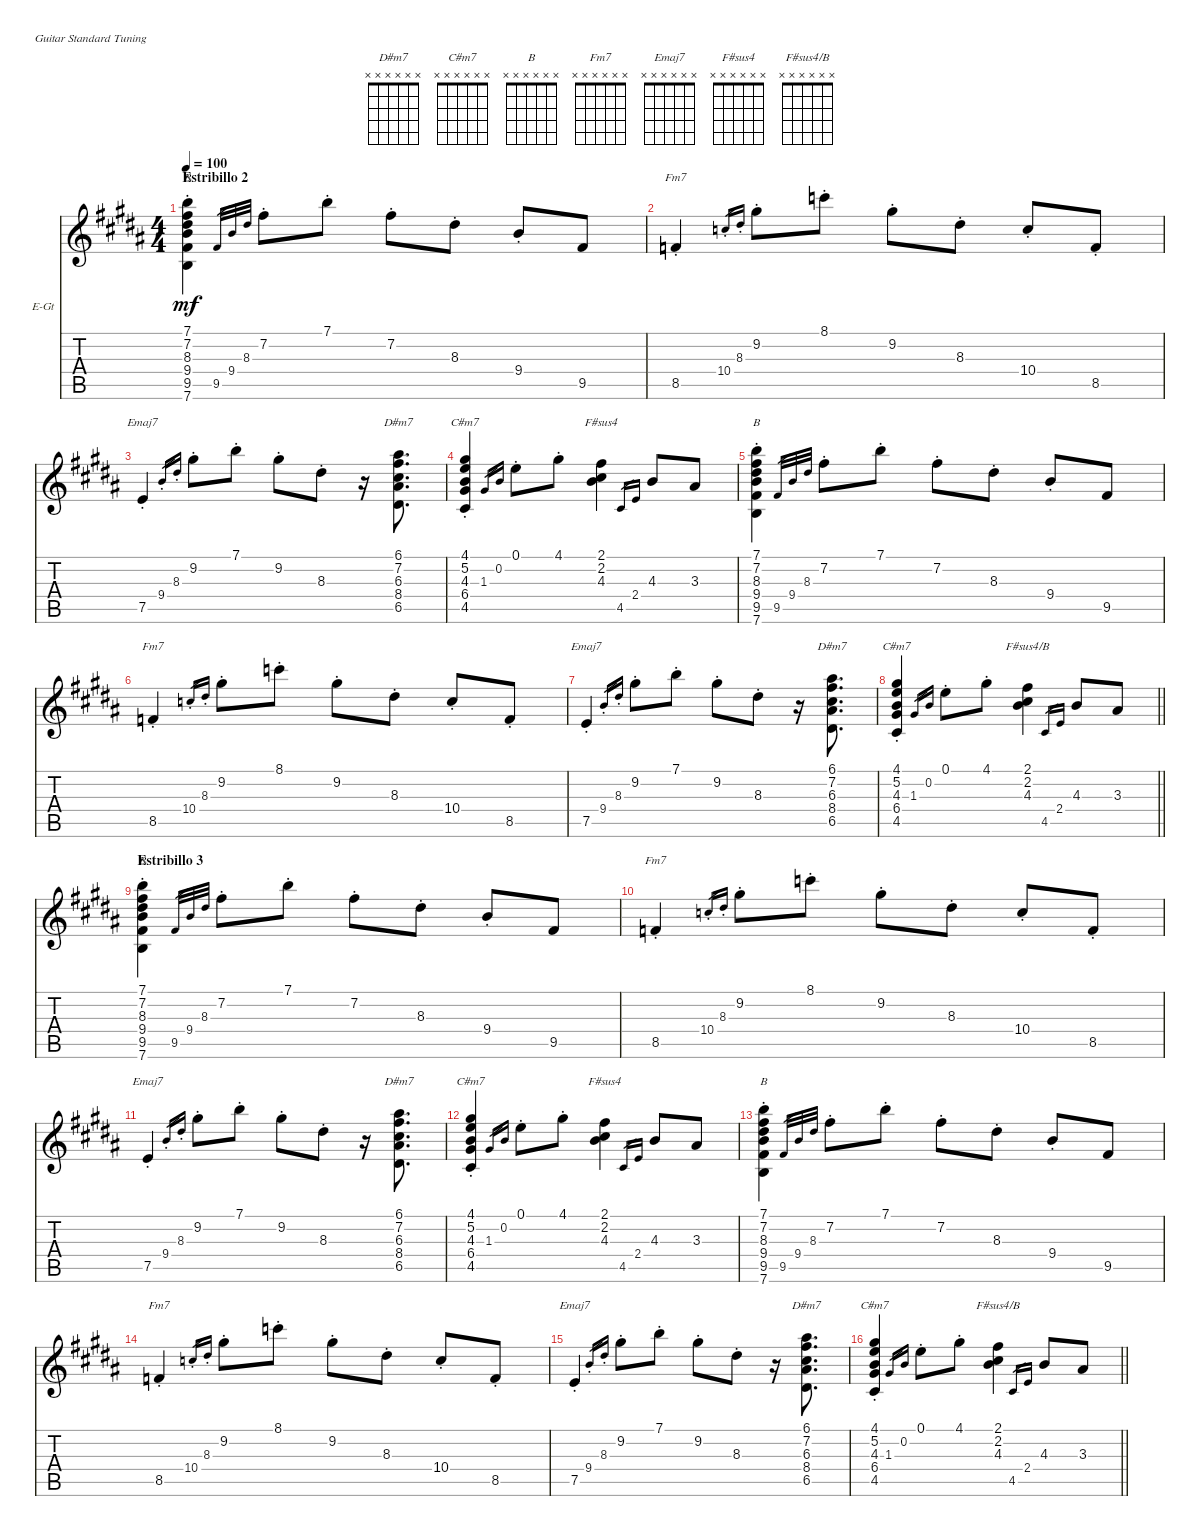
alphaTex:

\bracketExtendMode nobrackets
\firstSystemTrackNameOrientation horizontal
\otherSystemsTrackNameOrientation horizontal
\track ("Electric Guitar" "E-Gt") {instrument electricguitarclean}
\staff {score tabs}
\tuning (E4 B3 G3 D3 A2 E2)
\chord ("D#m7" x x x x x x)
\chord ("C#m7" x x x x x x)
\chord ("B" x x x x x x)
\chord ("Fm7" x x x x x x)
\chord ("Emaj7" x x x x x x)
\chord ("F#sus4" x x x x x x)
\chord ("F#sus4/B" x x x x x x)
\ts (4 4)
\section ("" "Estribillo 2")
\tempo 100
\clef g2
\ks b
(7.6{st} 9.5 9.4 8.3 7.2 7.1).4{ch "B" dy mf} 9.5.32{gr} 9.4.32{gr} 8.3.32{gr} 7.2{st}.8 7.1{st}.8 7.2{st}.8 8.3{st}.8 9.4{st}.8 9.5.8 |
8.5{st}.4{ch "Fm7"} 10.4{st}.16{gr} 8.3{st}.16{gr} 9.2{st}.8 8.1{st}.8 9.2{st}.8 8.3{st}.8 10.4{st}.8 8.5{st}.8 |
7.5{st}.4{ch "Emaj7"} 9.4{st}.16{gr} 8.3{st}.16{gr} 9.2{st}.8 7.1{st}.8 9.2{st}.8 8.3{st}.8 r.16 (7.2 6.3 8.4 6.5 6.1).8{d ch "D#m7"} |
(5.2 4.3 6.4 4.5{st} 4.1).4{ch "C#m7"} 1.3.16{gr} 0.2.16{gr} 0.1{st}.8 4.1{st}.8 (2.1 2.2 4.3).4{ch "F#sus4"} 4.5.16{gr} 2.4.16{gr} 4.3.8 3.3.8 |
(7.6{st} 9.5 9.4 8.3 7.2 7.1).4{ch "B"} 9.5.32{gr} 9.4.32{gr} 8.3.32{gr} 7.2{st}.8 7.1{st}.8 7.2{st}.8 8.3{st}.8 9.4{st}.8 9.5.8 |
8.5{st}.4{ch "Fm7"} 10.4{st}.16{gr} 8.3{st}.16{gr} 9.2{st}.8 8.1{st}.8 9.2{st}.8 8.3{st}.8 10.4{st}.8 8.5{st}.8 |
7.5{st}.4{ch "Emaj7"} 9.4{st}.16{gr} 8.3{st}.16{gr} 9.2{st}.8 7.1{st}.8 9.2{st}.8 8.3{st}.8 r.16 (7.2 6.3 8.4 6.5 6.1).8{d ch "D#m7"} |
\barLineRight lightlight
(5.2 4.3 6.4 4.5{st} 4.1).4{ch "C#m7"} 1.3.16{gr} 0.2.16{gr} 0.1{st}.8 4.1{st}.8 (2.1 2.2 4.3).4{ch "F#sus4/B"} 4.5.16{gr} 2.4.16{gr} 4.3.8 3.3.8 |
\section ("" "Estribillo 3")
(7.6{st} 9.5 9.4 8.3 7.2 7.1).4{ch "B"} 9.5.32{gr} 9.4.32{gr} 8.3.32{gr} 7.2{st}.8 7.1{st}.8 7.2{st}.8 8.3{st}.8 9.4{st}.8 9.5.8 |
8.5{st}.4{ch "Fm7"} 10.4{st}.16{gr} 8.3{st}.16{gr} 9.2{st}.8 8.1{st}.8 9.2{st}.8 8.3{st}.8 10.4{st}.8 8.5{st}.8 |
7.5{st}.4{ch "Emaj7"} 9.4{st}.16{gr} 8.3{st}.16{gr} 9.2{st}.8 7.1{st}.8 9.2{st}.8 8.3{st}.8 r.16 (7.2 6.3 8.4 6.5 6.1).8{d ch "D#m7"} |
(5.2 4.3 6.4 4.5{st} 4.1).4{ch "C#m7"} 1.3.16{gr} 0.2.16{gr} 0.1{st}.8 4.1{st}.8 (2.1 2.2 4.3).4{ch "F#sus4"} 4.5.16{gr} 2.4.16{gr} 4.3.8 3.3.8 |
(7.6{st} 9.5 9.4 8.3 7.2 7.1).4{ch "B"} 9.5.32{gr} 9.4.32{gr} 8.3.32{gr} 7.2{st}.8 7.1{st}.8 7.2{st}.8 8.3{st}.8 9.4{st}.8 9.5.8 |
8.5{st}.4{ch "Fm7"} 10.4{st}.16{gr} 8.3{st}.16{gr} 9.2{st}.8 8.1{st}.8 9.2{st}.8 8.3{st}.8 10.4{st}.8 8.5{st}.8 |
7.5{st}.4{ch "Emaj7"} 9.4{st}.16{gr} 8.3{st}.16{gr} 9.2{st}.8 7.1{st}.8 9.2{st}.8 8.3{st}.8 r.16 (7.2 6.3 8.4 6.5 6.1).8{d ch "D#m7"} |
\barLineRight lightlight
(5.2 4.3 6.4 4.5{st} 4.1).4{ch "C#m7"} 1.3.16{gr} 0.2.16{gr} 0.1{st}.8 4.1{st}.8 (2.1 2.2 4.3).4{ch "F#sus4/B"} 4.5.16{gr} 2.4.16{gr} 4.3.8 3.3.8
